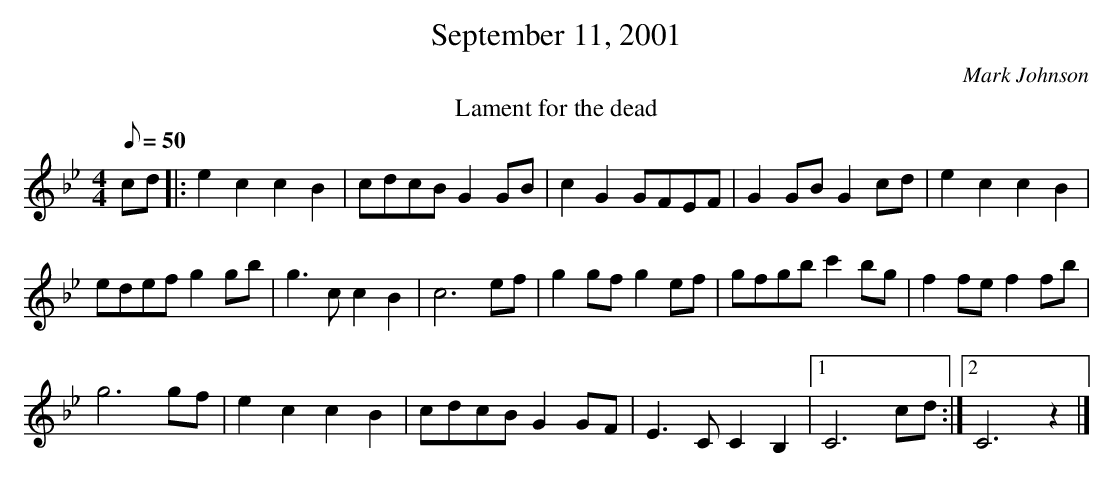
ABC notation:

X:1
T:September 11, 2001
C:Mark Johnson
M:4/4
L:1/8
Q:50
K:Gm
T:Lament for the dead
cd|:e2 c2 c2 B2|cdcB G2 GB|c2 G2 GFEF|G2 GB G2 cd|e2 c2 c2 B2|
edef g2 gb|g3 c c2 B2|c6 ef|g2 gf g2 ef|gfgb c'2 bg|f2 fe f2 fb|
g6 gf|e2 c2 c2 B2|cdcB G2 GF|E3 C C2 B,2|1 C6 cd:|2 C6 z2|]
